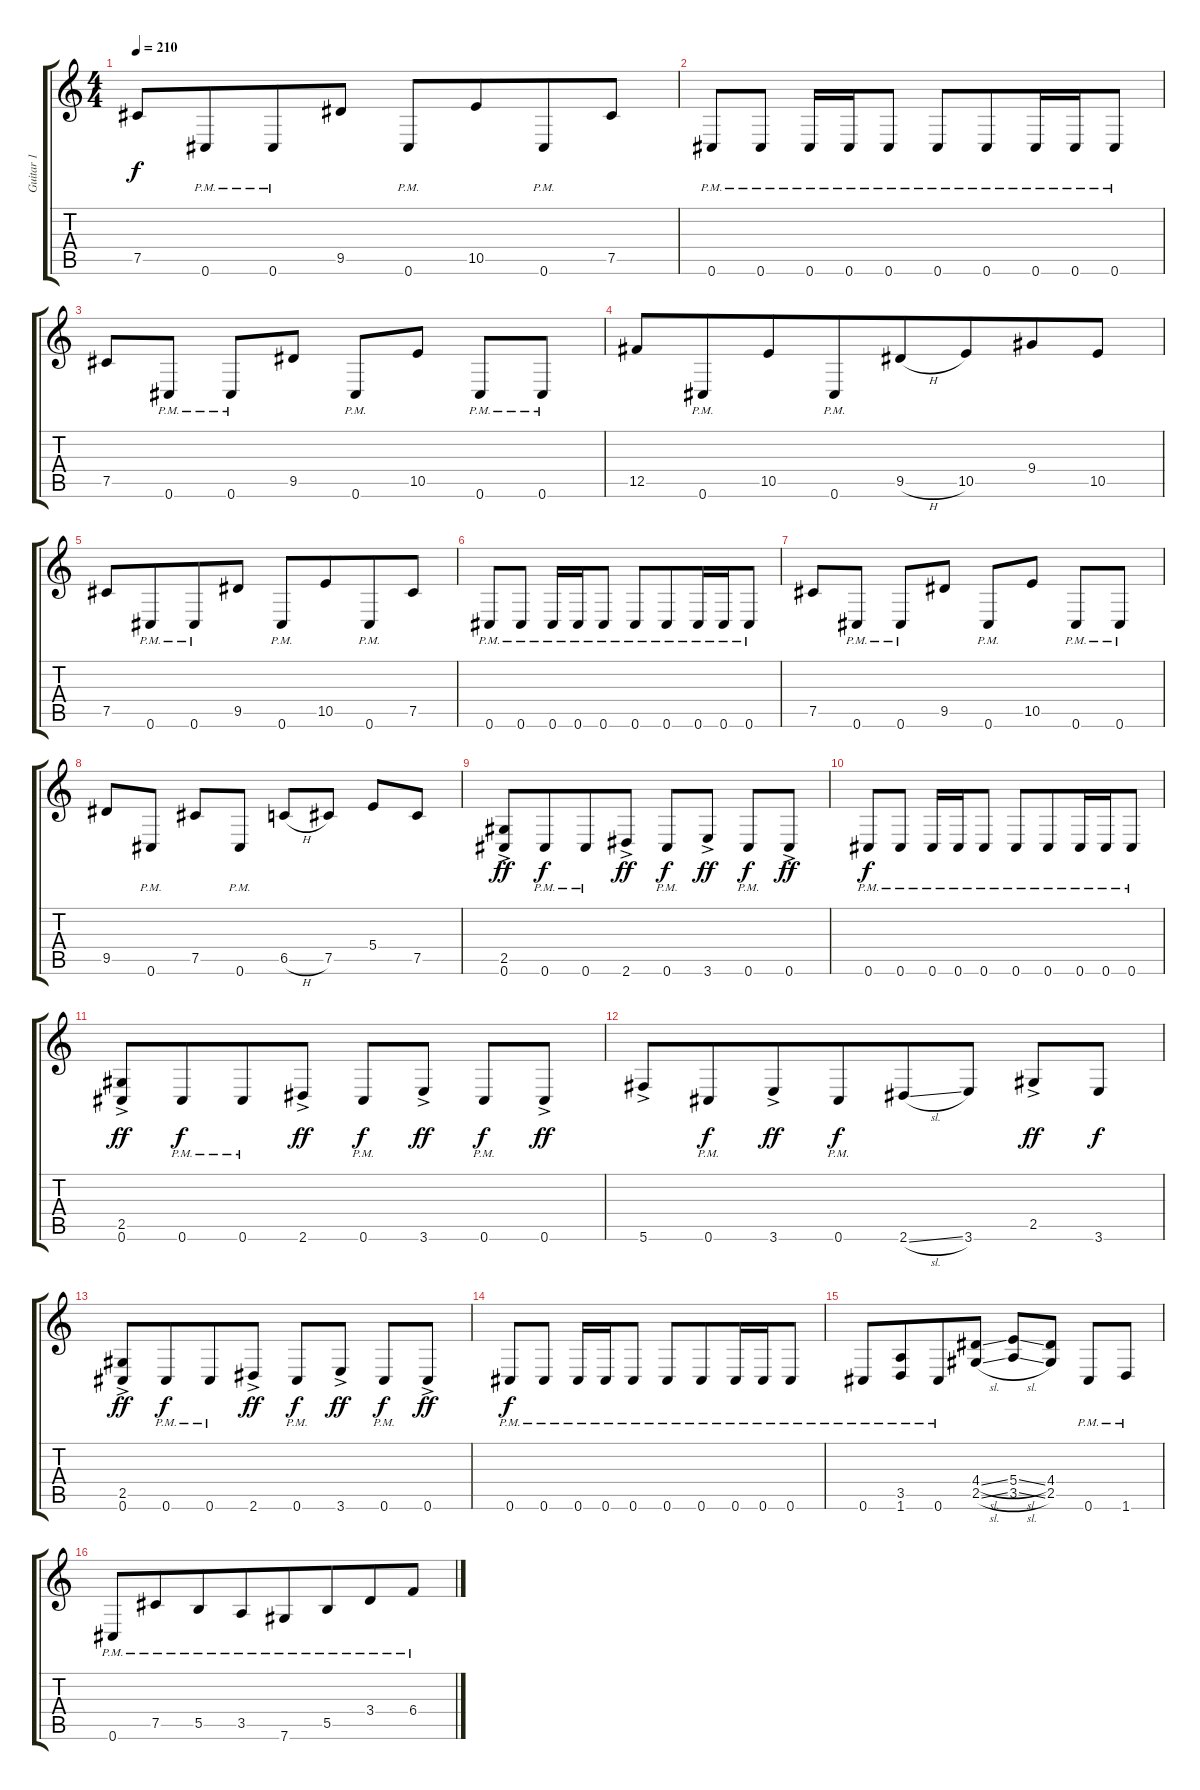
\track ("Guitar 1" "Guitar 1") {instrument distortionguitar}
\staff {score tabs}
\tuning (Db4 Ab3 E3 B2 Gb2 Db2) {hide}
\ts (4 4)
\tempo 210
\clef g2
\ks c
7.5.8{dy f beam merge} 0.6{pm}.8{beam merge} 0.6{pm}.8 9.5.8 0.6{pm}.8{beam merge} 10.5.8{beam merge} 0.6{pm}.8 7.5.8 |
0.6{pm}.8{beam merge} 0.6{pm}.8 0.6{pm}.16{beam merge} 0.6{pm}.16 0.6{pm}.8 0.6{pm}.8 0.6{pm}.8{beam merge} 0.6{pm}.16 0.6{pm}.16{beam merge} 0.6{pm}.8 |
7.5.8 0.6{pm}.8 0.6{pm}.8 9.5.8 0.6{pm}.8{beam merge} 10.5.8 0.6{pm}.8 0.6{pm}.8 |
12.5.8{beam merge} 0.6{pm}.8{beam merge} 10.5.8 0.6{pm}.8{beam merge} 9.5{h}.8 10.5.8{beam merge} 9.4.8 10.5.8 |
7.5.8{beam merge} 0.6{pm}.8{beam merge} 0.6{pm}.8 9.5.8 0.6{pm}.8{beam merge} 10.5.8{beam merge} 0.6{pm}.8 7.5.8 |
0.6{pm}.8{beam merge} 0.6{pm}.8 0.6{pm}.16{beam merge} 0.6{pm}.16 0.6{pm}.8 0.6{pm}.8 0.6{pm}.8{beam merge} 0.6{pm}.16 0.6{pm}.16{beam merge} 0.6{pm}.8 |
7.5.8 0.6{pm}.8 0.6{pm}.8 9.5.8 0.6{pm}.8{beam merge} 10.5.8 0.6{pm}.8 0.6{pm}.8 |
9.5.8 0.6{pm}.8 7.5.8 0.6{pm}.8 6.5{h}.8 7.5.8 5.4.8 7.5.8 |
(2.5{ac} 0.6{ac}).8{dy ff} 0.6{pm}.8{dy f beam merge} 0.6{pm}.8 2.6{ac}.8{dy ff} 0.6{pm}.8{dy f} 3.6{ac}.8{dy ff} 0.6{pm}.8{dy f} 0.6{ac}.8{dy ff} |
0.6{pm}.8{dy f beam merge} 0.6{pm}.8 0.6{pm}.16{beam merge} 0.6{pm}.16 0.6{pm}.8 0.6{pm}.8 0.6{pm}.8{beam merge} 0.6{pm}.16 0.6{pm}.16{beam merge} 0.6{pm}.8 |
(2.5{ac} 0.6{ac}).8{dy ff} 0.6{pm}.8{dy f beam merge} 0.6{pm}.8 2.6{ac}.8{dy ff} 0.6{pm}.8{dy f} 3.6{ac}.8{dy ff} 0.6{pm}.8{dy f} 0.6{ac}.8{dy ff} |
5.6{ac}.8 0.6{pm}.8{dy f beam merge} 3.6{ac}.8{dy ff} 0.6{pm}.8{dy f beam merge} 2.6{sl}.8{beam merge} 3.6.8 2.5{ac}.8{dy ff} 3.6.8{dy f} |
(2.5{ac} 0.6{ac}).8{dy ff} 0.6{pm}.8{dy f beam merge} 0.6{pm}.8 2.6{ac}.8{dy ff} 0.6{pm}.8{dy f} 3.6{ac}.8{dy ff} 0.6{pm}.8{dy f} 0.6{ac}.8{dy ff} |
0.6{pm}.8{dy f beam merge} 0.6{pm}.8 0.6{pm}.16{beam merge} 0.6{pm}.16 0.6{pm}.8 0.6{pm}.8 0.6{pm}.8{beam merge} 0.6{pm}.16 0.6{pm}.16{beam merge} 0.6{pm}.8 |
0.6{pm}.8{beam merge} (3.5{pm} 1.6{pm}).8{beam merge} 0.6{pm}.8{beam merge} (4.4{sl} 2.5{sl}).8 (5.4{sl} 3.5{sl}).8{beam merge} (4.4 2.5).8 0.6{pm}.8 1.6{pm}.8 |
0.6{pm}.8{beam merge} 7.5{pm}.8{beam merge} 5.5{pm}.8{beam merge} 3.5{pm}.8{beam merge} 7.6{pm}.8 5.5{pm}.8{beam merge} 3.4{pm}.8 6.4{pm}.8
